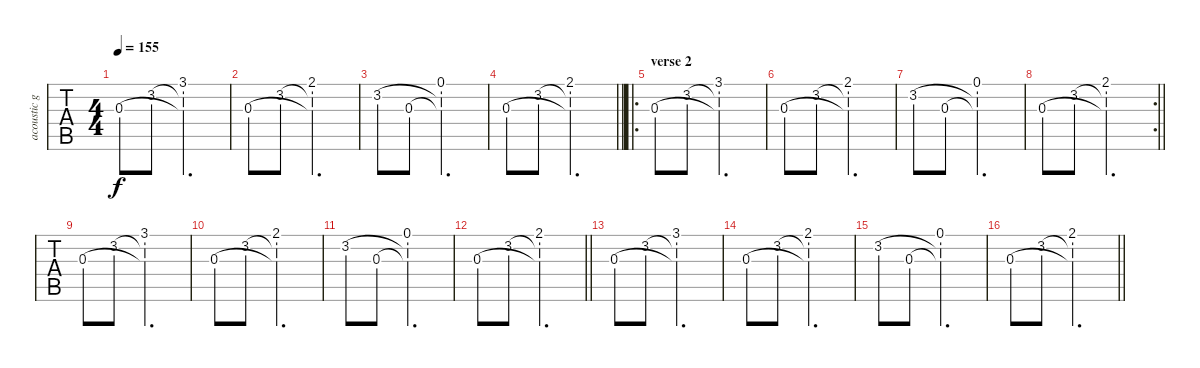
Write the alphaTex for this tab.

\track ("acoustic guitar" "acoustic g") {instrument acousticguitarsteel}
\staff {tabs}
\tuning (E4 B3 G3 D3 A2 E2) {hide}
\ts (4 4)
\tempo 155
\clef g2
\ks c
0.3.8{dy f} 3.2.8 (3.1 3.2{t} 0.3{t}).2{d} |
0.3.8 3.2.8 (2.1 3.2{t} 0.3{t}).2{d} |
3.2.8 0.3.8 (0.1 3.2{t} 0.3{t}).2{d} |
\barLineRight lightlight
0.3.8 3.2.8 (2.1 3.2{t} 0.3{t}).2{d} |
\ro
\section ("" "verse 2")
0.3.8 3.2.8 (3.1 3.2{t} 0.3{t}).2{d} |
0.3.8 3.2.8 (2.1 3.2{t} 0.3{t}).2{d} |
3.2.8 0.3.8 (0.1 3.2{t} 0.3{t}).2{d} |
\rc 2
\barLineRight lightlight
0.3.8 3.2.8 (2.1 3.2{t} 0.3{t}).2{d} |
0.3.8 3.2.8 (3.1 3.2{t} 0.3{t}).2{d} |
0.3.8 3.2.8 (2.1 3.2{t} 0.3{t}).2{d} |
3.2.8 0.3.8 (0.1 3.2{t} 0.3{t}).2{d} |
\barLineRight lightlight
0.3.8 3.2.8 (2.1 3.2{t} 0.3{t}).2{d} |
0.3.8 3.2.8 (3.1 3.2{t} 0.3{t}).2{d} |
0.3.8 3.2.8 (2.1 3.2{t} 0.3{t}).2{d} |
3.2.8 0.3.8 (0.1 3.2{t} 0.3{t}).2{d} |
\barLineRight lightlight
0.3.8 3.2.8 (2.1 3.2{t} 0.3{t}).2{d}
